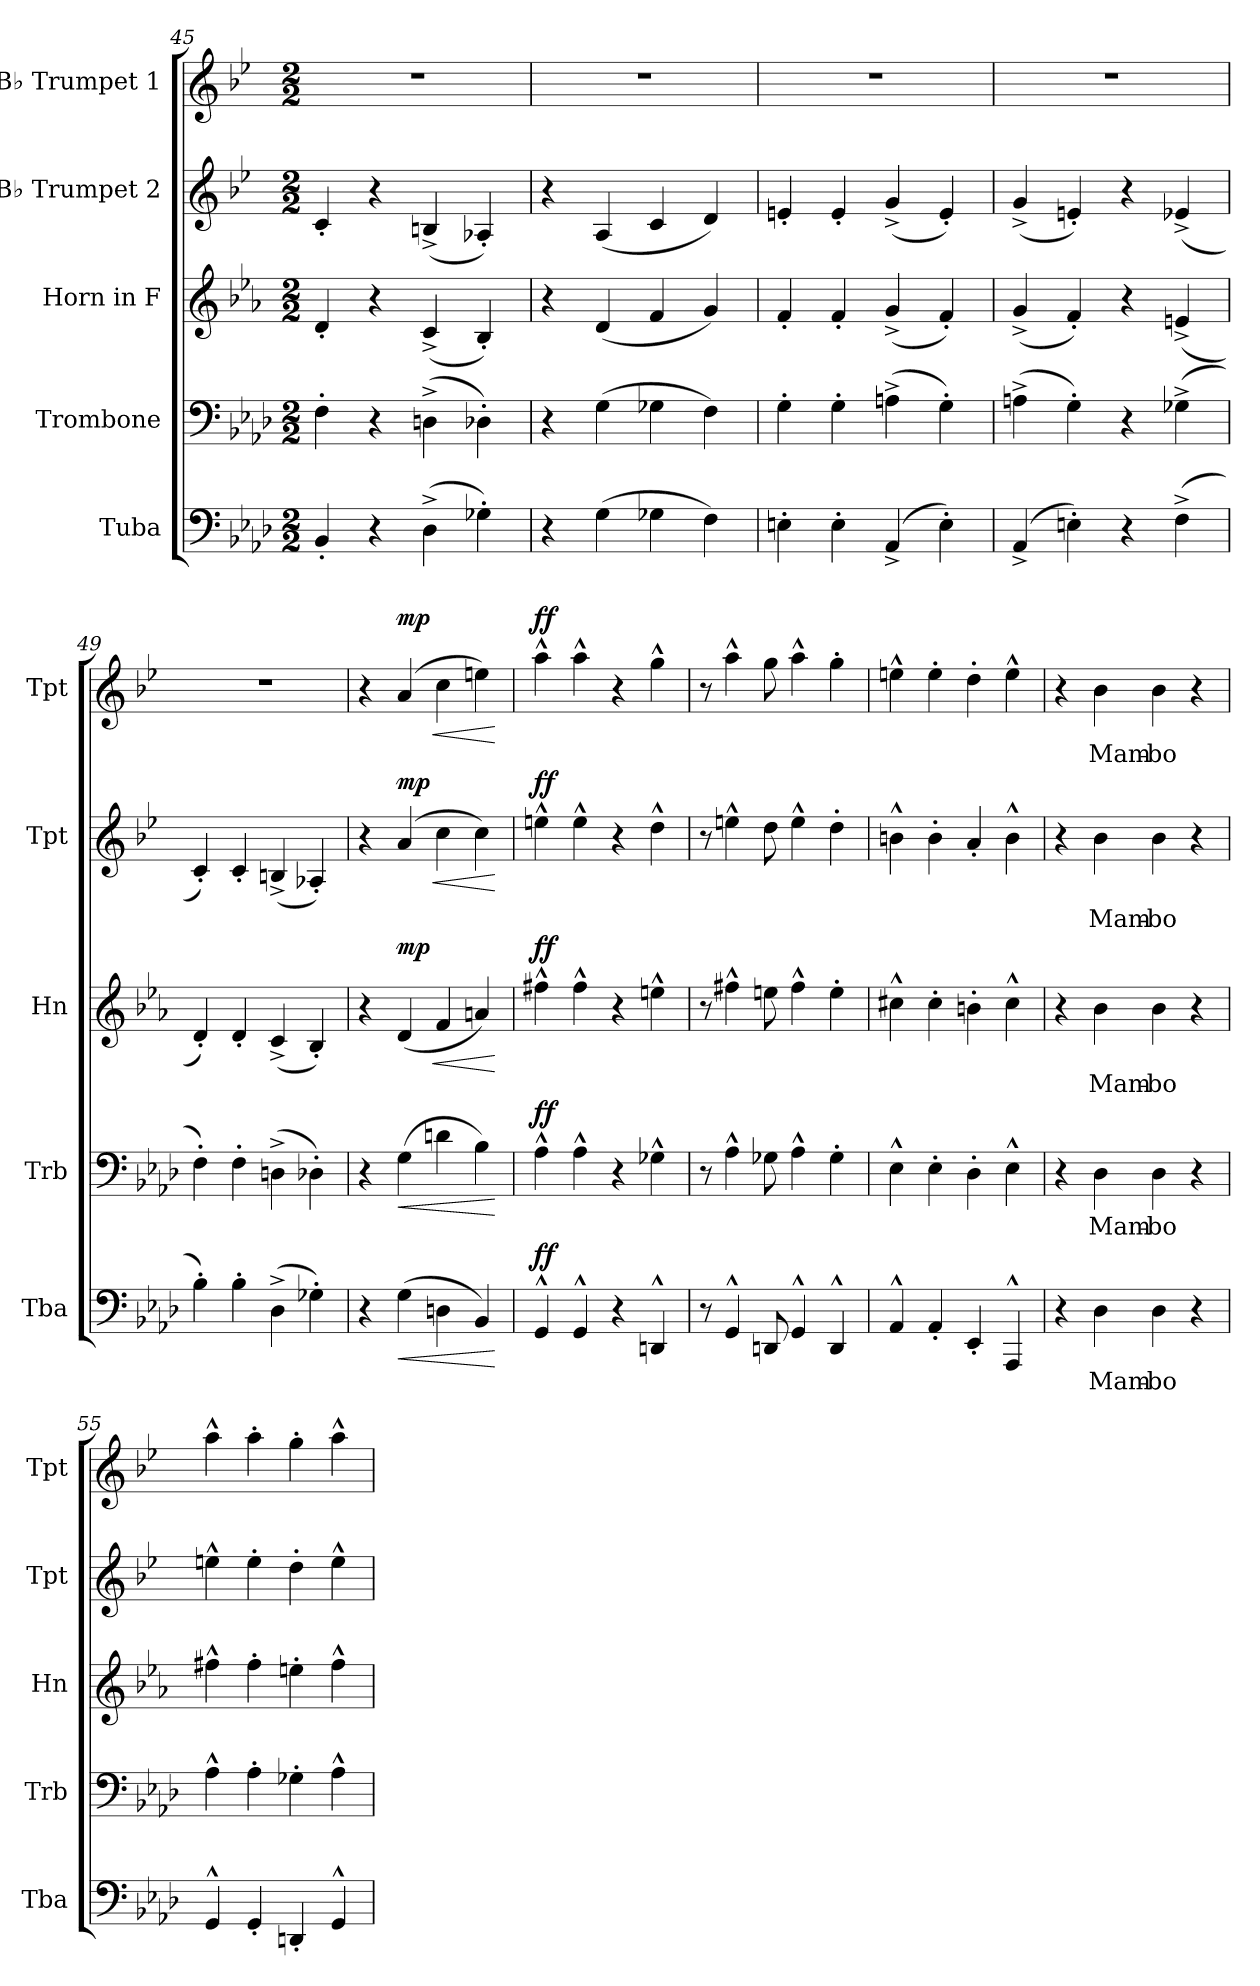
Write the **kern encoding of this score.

**kern	**text	**dynam	**kern	**text	**dynam	**kern	**text	**dynam	**kern	**text	**dynam	**kern	**text	**dynam
*part5	*part5	*part5	*part4	*part4	*part4	*part3	*part3	*part3	*part2	*part2	*part2	*part1	*part1	*part1
*staff5	*staff5	*staff5	*staff4	*staff4	*staff4	*staff3	*staff3	*staff3	*staff2	*staff2	*staff2	*staff1	*staff1	*staff1
*I"Tuba	*	*	*I"Trombone	*	*	*I"Horn in F	*	*	*I"B♭ Trumpet 2	*	*	*I"B♭ Trumpet 1	*	*
*I'Tba	*	*	*I'Trb	*	*	*I'Hn	*	*	*I'Tpt	*	*	*I'Tpt	*	*
*clefF4	*	*	*clefF4	*	*	*clefG2	*	*	*clefG2	*	*	*clefG2	*	*
*	*	*	*	*	*	*ITrd4c7	*	*	*ITrd1c2	*	*	*ITrd1c2	*	*
*k[b-e-a-d-]	*	*	*k[b-e-a-d-]	*	*	*k[b-e-a-d-]	*	*	*k[b-e-a-d-]	*	*	*k[b-e-a-d-]	*	*
*M2/2	*	*	*M2/2	*	*	*M2/2	*	*	*M2/2	*	*	*M2/2	*	*
=45	=45	=45	=45	=45	=45	=45	=45	=45	=45	=45	=45	=45	=45	=45
4BB-'/	.	.	4F'\	.	.	4G'/	.	.	4B-'/	.	.	1r	.	.
4r	.	.	4r	.	.	4r	.	.	4r	.	.	.	.	.
(>4D-^\	.	.	(>4Dn^\	.	.	(<4F^/	.	.	(<4An^/	.	.	.	.	.
4G-X'\)	.	.	4D-X'\)	.	.	4E-'/)	.	.	4G-X'/)	.	.	.	.	.
!!LO:PB:g=z
=46	=46	=46	=46	=46	=46	=46	=46	=46	=46	=46	=46	=46	=46	=46
4r	.	.	4r	.	.	4r	.	.	4r	.	.	1r	.	.
(>4G\	.	.	(>4G\	.	.	(<4G/	.	.	(<4G/	.	.	.	.	.
4G-X\	.	.	4G-X\	.	.	4B-/	.	.	4B-/	.	.	.	.	.
4F\)	.	.	4F\)	.	.	4c/)	.	.	4c/)	.	.	.	.	.
=47	=47	=47	=47	=47	=47	=47	=47	=47	=47	=47	=47	=47	=47	=47
4En'\	.	.	4G'\	.	.	4B-'/	.	.	4dn'/	.	.	1r	.	.
4E'\	.	.	4G'\	.	.	4B-'/	.	.	4d'/	.	.	.	.	.
(>4AA-^/	.	.	(>4An^\	.	.	(<4c^/	.	.	(<4f^/	.	.	.	.	.
4E'\)	.	.	4G'\)	.	.	4B-'/)	.	.	4d'/)	.	.	.	.	.
=48	=48	=48	=48	=48	=48	=48	=48	=48	=48	=48	=48	=48	=48	=48
(>4AA-^/	.	.	(>4An^\	.	.	(<4c^/	.	.	(<4f^/	.	.	1r	.	.
4En'\)	.	.	4G'\)	.	.	4B-'/)	.	.	4dn'/)	.	.	.	.	.
4r	.	.	4r	.	.	4r	.	.	4r	.	.	.	.	.
(>4F^\	.	.	(>4G-X^\	.	.	(<4An^/	.	.	(<4d-X^/	.	.	.	.	.
=49	=49	=49	=49	=49	=49	=49	=49	=49	=49	=49	=49	=49	=49	=49
4B-'\)	.	.	4F'\)	.	.	4G'/)	.	.	4B-'/)	.	.	1r	.	.
4B-'\	.	.	4F'\	.	.	4G'/	.	.	4B-'/	.	.	.	.	.
(>4D-^\	.	.	(>4Dn^\	.	.	(<4F^/	.	.	(<4An^/	.	.	.	.	.
4G-X'\)	.	.	4D-X'\)	.	.	4E-'/)	.	.	4G-X'/)	.	.	.	.	.
=50	=50	=50	=50	=50	=50	=50	=50	=50	=50	=50	=50	=50	=50	=50
4r	.	.	4r	.	.	4r	.	.	4r	.	.	4r	.	.
!	!	!LO:HP:b	!	!	!LO:HP:b	!	!	!LO:HP:b	!	!	!LO:HP:b	!	!	!LO:HP:b
!	!	!	!	!	!	!	!	!LO:DY:n=1:b	!	!	!LO:DY:n=1:b	!	!	!LO:DY:n=1:b
(>4G\	.	<	(>4G\	.	<	(<4G/	.	< mp	(>4g/	.	< mp	(>4g/	.	< mp
4Dn\	.	.	4dn\	.	.	4B-/	.	.	4b-\	.	.	4b-\	.	.
4BB-/)	.	.	4B-\)	.	.	4dn/)	.	.	4b-\)	.	.	4ddn\)	.	.
.	.	[	.	.	[	.	.	[	.	.	[	.	.	[
=51	=51	=51	=51	=51	=51	=51	=51	=51	=51	=51	=51	=51	=51	=51
!	!	!LO:DY:b	!	!	!LO:DY:b	!	!	!LO:DY:b	!	!	!LO:DY:b	!	!	!LO:DY:b
4GG^^/	.	ff	4A-^^\	.	ff	4bn^^\	.	ff	4ddn^^\	.	ff	4gg^^\	.	ff
4GG^^/	.	.	4A-^^\	.	.	4b^^\	.	.	4dd^^\	.	.	4gg^^\	.	.
4r	.	.	4r	.	.	4r	.	.	4r	.	.	4r	.	.
4DDn^^/	.	.	4G-X^^\	.	.	4an^^\	.	.	4cc^^\	.	.	4ff^^\	.	.
=52	=52	=52	=52	=52	=52	=52	=52	=52	=52	=52	=52	=52	=52	=52
8r	.	.	8r	.	.	8r	.	.	8r	.	.	8r	.	.
4GG^^/	.	.	4A-^^\	.	.	4bn^^\	.	.	4ddn^^\	.	.	4gg^^\	.	.
8DDn/	.	.	8G-X\	.	.	8an\	.	.	8cc\	.	.	8ff\	.	.
4GG^^/	.	.	4A-^^\	.	.	4b^^\	.	.	4dd^^\	.	.	4gg^^\	.	.
4DD^^/	.	.	4G-'\	.	.	4a'\	.	.	4cc'\	.	.	4ff'\	.	.
!!LO:LB:g=z
=53	=53	=53	=53	=53	=53	=53	=53	=53	=53	=53	=53	=53	=53	=53
4AA-^^/	.	.	4E-^^\	.	.	4f#X^^\	.	.	4an^^\	.	.	4ddn^^\	.	.
4AA-'/	.	.	4E-'\	.	.	4f#'\	.	.	4a'\	.	.	4dd'\	.	.
4EE-'/	.	.	4D-'\	.	.	4en'\	.	.	4g'/	.	.	4cc'\	.	.
4AAA-^^/	.	.	4E-^^\	.	.	4f#^^\	.	.	4a^^\	.	.	4dd^^\	.	.
=54	=54	=54	=54	=54	=54	=54	=54	=54	=54	=54	=54	=54	=54	=54
4r	.	.	4r	.	.	4r	.	.	4r	.	.	4r	.	.
!	!LO:LY:b	!	!	!LO:LY:b	!	!	!LO:LY:b	!	!	!LO:LY:b	!	!	!LO:LY:b	!
4D-\	Mam-	.	4D-\	Mam-	.	4e-\	Mam-	.	4a-\	Mam-	.	4a-\	Mam-	.
!	!LO:LY:b	!	!	!LO:LY:b	!	!	!LO:LY:b	!	!	!LO:LY:b	!	!	!LO:LY:b	!
4D-\	-bo	.	4D-\	-bo	.	4e-\	-bo	.	4a-\	-bo	.	4a-\	-bo	.
4r	.	.	4r	.	.	4r	.	.	4r	.	.	4r	.	.
=55	=55	=55	=55	=55	=55	=55	=55	=55	=55	=55	=55	=55	=55	=55
4GG^^/	.	.	4A-^^\	.	.	4bn^^\	.	.	4ddn^^\	.	.	4gg^^\	.	.
4GG'/	.	.	4A-'\	.	.	4b'\	.	.	4dd'\	.	.	4gg'\	.	.
4DDn'/	.	.	4G-X'\	.	.	4an'\	.	.	4cc'\	.	.	4ff'\	.	.
4GG^^/	.	.	4A-^^\	.	.	4b^^\	.	.	4dd^^\	.	.	4gg^^\	.	.
=	=	=	=	=	=	=	=	=	=	=	=	=	=	=
*-	*-	*-	*-	*-	*-	*-	*-	*-	*-	*-	*-	*-	*-	*-
